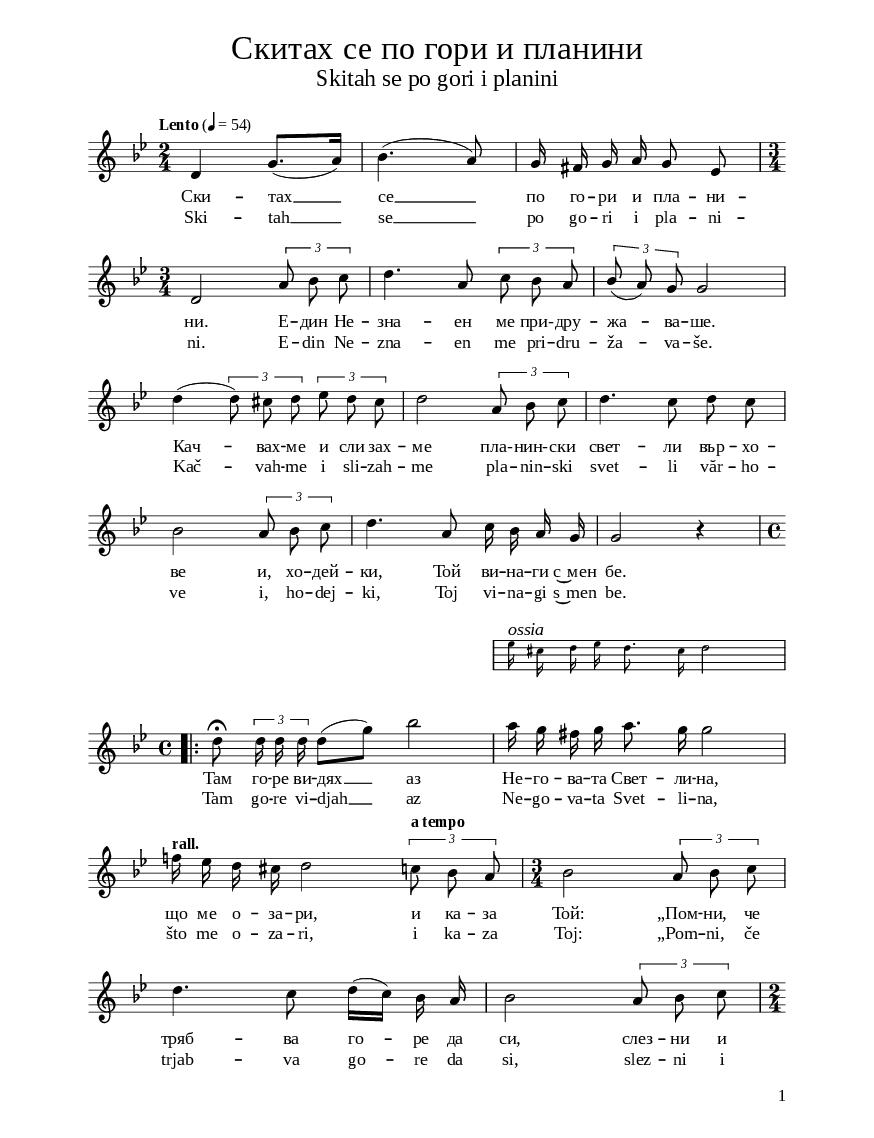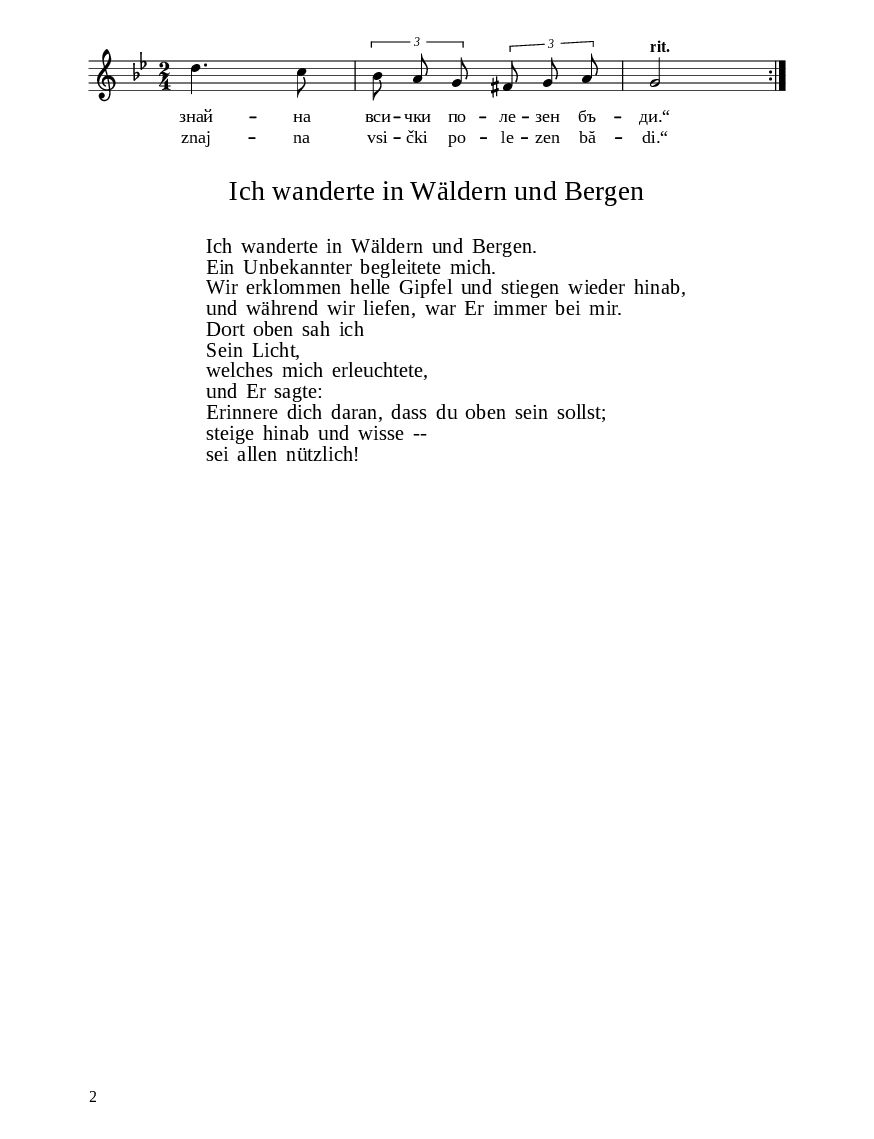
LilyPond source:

\version "2.24.1"

\include "include/globals.ily"

\bookpart {
  \label #'ref133
  \tocItem \markup "Скитах се по гори и планини – Skitah se po gori i planini"
  \include "include/bookpart-paper.ily"
  \score {
    \include "include/score-layout.ily"

    \new Staff = main \relative c' {
      \clef treble
      \key g \minor
      \time 2/4
      \tempoFunc "Lento" 4 "54"
      \autoBeamOff
      d4  g8. (  [a16] ) | % 2
      bes4. (  a8 ) | % 3
      g16  fis16  g16  a16  g8
      es8 \break | % 4
      \time 3/4  | % 4
      d2
      \tupletUp \times 2/3  {
        a'8   bes8  c8
      }
      | % 5
      d4.  a8
      \times 2/3  {
        c8   bes8  a8
      }
      | % 6

      \times 2/3  {
        \stemUp bes8 (   a8 )  g8
      } \stemNeutral
      g2 \break | % 7
      d'4 (
      \times 2/3  {
        d8 )   cis8  d8
      }

      \times 2/3  {
        es8   d8  cis8
      }
      | % 8
      d2
      \times 2/3  {
        a8   bes8  c8
      }
      | % 9
      d4.  c8  d8  c8 \break
      |
      bes2
      \times 2/3  {
        a8   bes8  c8
      }
      | % 11
      d4.  a8  c16  bes16
      a16  g16 | % 12
      g2 r4 \break \repeat volta 2 {
        | % 13
        \time 4/4  | % 13
        d'8 ^\fermata
        \times 2/3  {
          d16  d16  d16 ]
        }
        d8 ( [  g8 ) ]  bes2 | % 14

        <<
          {a16  g16  fis16  g16 a8.  g16  g2}

          \new Staff \with {
            \remove "Time_signature_engraver"
            alignAboveContext = #"main"
            fontSize = #-3
            \override StaffSymbol.staff-space = #(magstep -3)
            \override StaffSymbol.thickness = #(magstep -3)
            firstClef = ##f
          }
          {\autoBeamOff e16 ^\markup { \large \italic "ossia"} cis d e d8. cis16 d2 }
        >>
        \break | % 15

        \tempo "rall." f!16 es16
        d16  cis16  d2
        \times 2/3  {
          \tempo "a tempo" c8 bes8
          a8
        }
        | % 16
        \time 3/4  | % 16
        bes2
        \times 2/3  {
          a8  bes8  c8
        }
        \break | % 17
        d4.  c8  d16 ( [  c16
        ) ]  bes16  a16 | % 18
        bes2
        \times 2/3  {
          a8   bes8  c8
        } \time 2/4 \break | % 19
        d4.  c8 |
        \times 2/3  {
          bes8   a8  g8
        }
        \times 2/3  {
          fis8   g8    a8
        } |
        \tempo "rit." g2

      }
    }

    \addlyrics {
      Ски -- тах __  се __  по го -- ри
      и пла -- ни -- ни. Е -- дин Не --
      зна -- ен ме "при-" -- дру -- жа  --
      ва -- ше. Кач -- вах -- ме и сли
      -- зах -- ме "пла-" -- "нин-" -- ски свет --
      ли вър -- хо -- ве и, хо -- дей --
      ки, Той ви -- на -- ги с~мен бе.
      Там го -- ре ви -- дях __  аз Не --
      го -- ва -- та Свет -- ли -- на, що
      ме о -- за -- ри, и ка -- за Той:
      „Пом -- ни, че тряб -- ва го --
      ре да си, слез -- ни и знай -- на
      вси -- чки по -- ле -- зен бъ --
      ди.“
    }
    \addlyrics {
      Ski -- tah __ se __ po go -- ri
      i pla -- ni -- ni. E -- din Ne --
      zna -- en me pri -- dru -- ža  --
      va -- še. Kač -- vah -- me i sli
      -- zah -- me pla -- nin -- ski svet --
      li văr -- ho -- ve i, ho -- dej --
      ki, Toj vi -- na -- gi s~men be.
      Tam go -- re vi -- djah __  az Ne --
      go -- va -- ta Svet -- li -- na, što
      me o -- za -- ri, i ka -- za Toj:
      „Pom -- ni, če trjab -- va go --
      re da si, slez -- ni i znaj -- na
      vsi -- čki po -- le -- zen bă --
      di.“
    }

    \header {
      title = \titleFunc "Скитах се по гори и планини" "Skitah se po gori i planini"
    }

    \midi{}

  } % score



  % include foreign translation(s) of the song
  \version "2.20.0"

\markup \fill-line { \fontsize #deTitleFontSize "Ich wanderte in Wäldern und Bergen" }
\markup \null
\markup \null
\markup \fontsize #deCoupletFontSize {
  \hspace #10
  \override #`(baseline-skip . ,deCoupletBaselineSkip)

  \column {
    \line { " " }


  \line { " " Ich wanderte in Wäldern und Bergen. }

  \line { " " Ein Unbekannter begleitete mich. }

  \line { " " Wir erklommen helle Gipfel und stiegen wieder hinab,  }

  \line { " " und während wir liefen, war Er immer bei mir.  }

  \line { " " Dort oben sah ich }

  \line { " " Sein Licht,  }

  \line { " " welches mich erleuchtete,  }

  \line { " " und Er sagte:  }

  \line { " " Erinnere dich daran, dass du oben sein sollst; }

  \line { " " steige hinab und wisse -- }

  \line { " " sei allen nützlich! }


  }
}


} % bookpart
